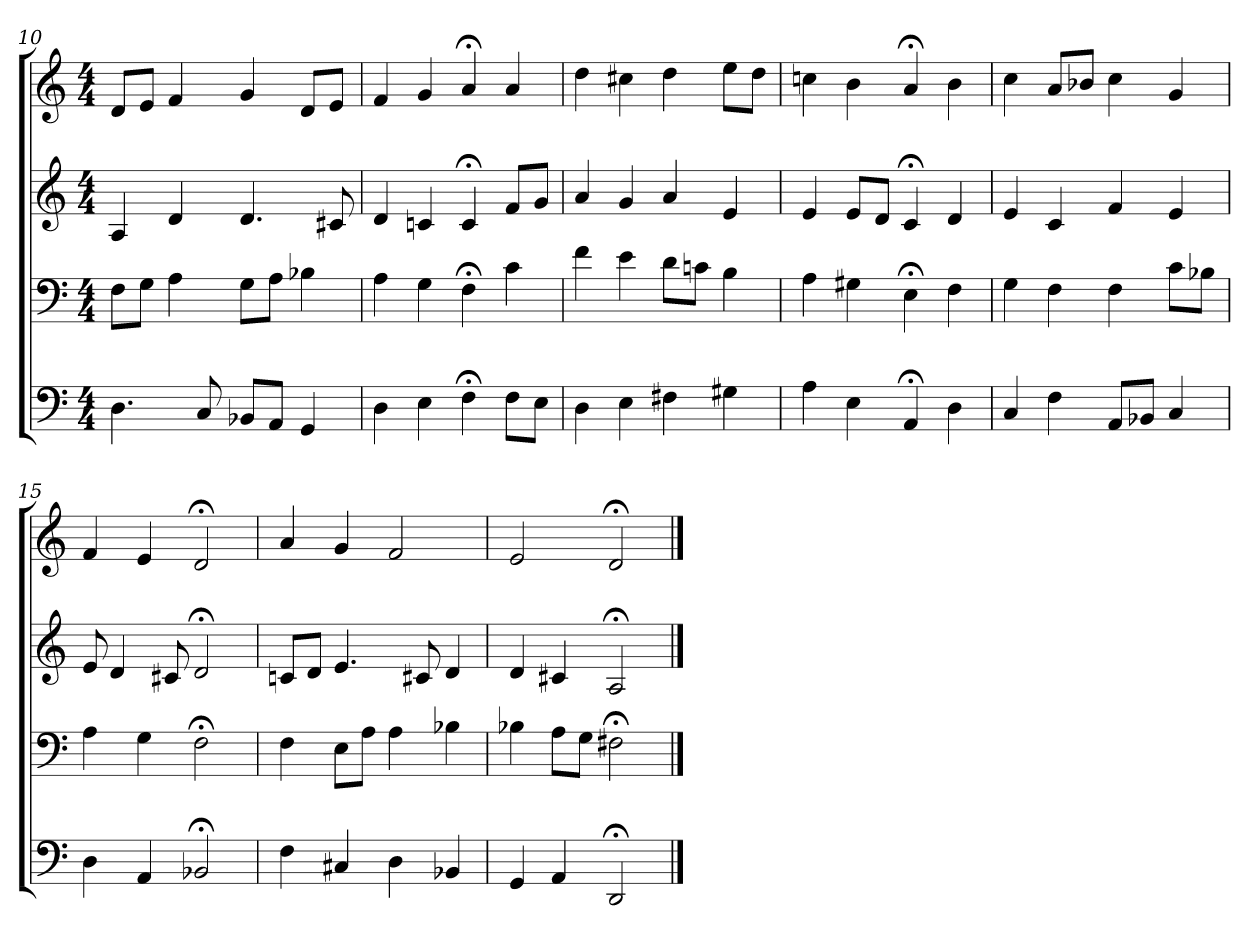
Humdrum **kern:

**kern	**kern	**kern	**kern
*part4	*part3	*part2	*part1
*staff4	*staff3	*staff2	*staff1
*clefF4	*clefF4	*clefG2	*clefG2
*M4/4	*M4/4	*M4/4	*M4/4
=10	=10	=10	=10
4.D	8F\L	4A	8d/L
.	8G\J	.	8e/J
.	4A	4d	4f
8C	.	.	.
8BB-X/L	8G\L	4.d	4g
8AA/J	8A\J	.	.
4GG	4B-X	.	8d/L
.	.	8c#X	8e/J
=11	=11	=11	=11
4D	4A	4d	4f
4E	4G	4cn	4g
4F;<	4F;<	4c;<	4a;<
8F\L	4c	8f/L	4a
8E\J	.	8g/J	.
=12	=12	=12	=12
4D	4f	4a	4dd
4E	4e	4g	4cc#X
4F#X	8d\L	4a	4dd
.	8cn\J	.	.
4G#X	4B	4e	8ee\L
.	.	.	8dd\J
=13	=13	=13	=13
4A	4A	4e	4ccn
4E	4G#X	8e/L	4b
.	.	8d/J	.
4AA;<	4E;<	4c;<	4a;<
4D	4F	4d	4b
=14	=14	=14	=14
4C	4G	4e	4cc
4F	4F	4c	8a/L
.	.	.	8b-X/J
8AA/L	4F	4f	4cc
8BB-X/J	.	.	.
4C	8c\L	4e	4g
.	8B-X\J	.	.
=15	=15	=15	=15
4D	4A	8e	4f
.	.	4d	.
4AA	4G	.	4e
.	.	8c#X	.
2BB-X;<	2F;<	2d;<	2d;<
=16	=16	=16	=16
4F	4F	8cn/L	4a
.	.	8d/J	.
4C#X	8E\L	4.e	4g
.	8A\J	.	.
4D	4A	.	2f
.	.	8c#X	.
4BB-X	4B-X	4d	.
=17	=17	=17	=17
4GG	4B-	4d	2e
4AA	8A\L	4c#X	.
.	8G\J	.	.
2DD;<	2F#X;<	2A;<	2d;<
==	==	==	==
*-	*-	*-	*-
